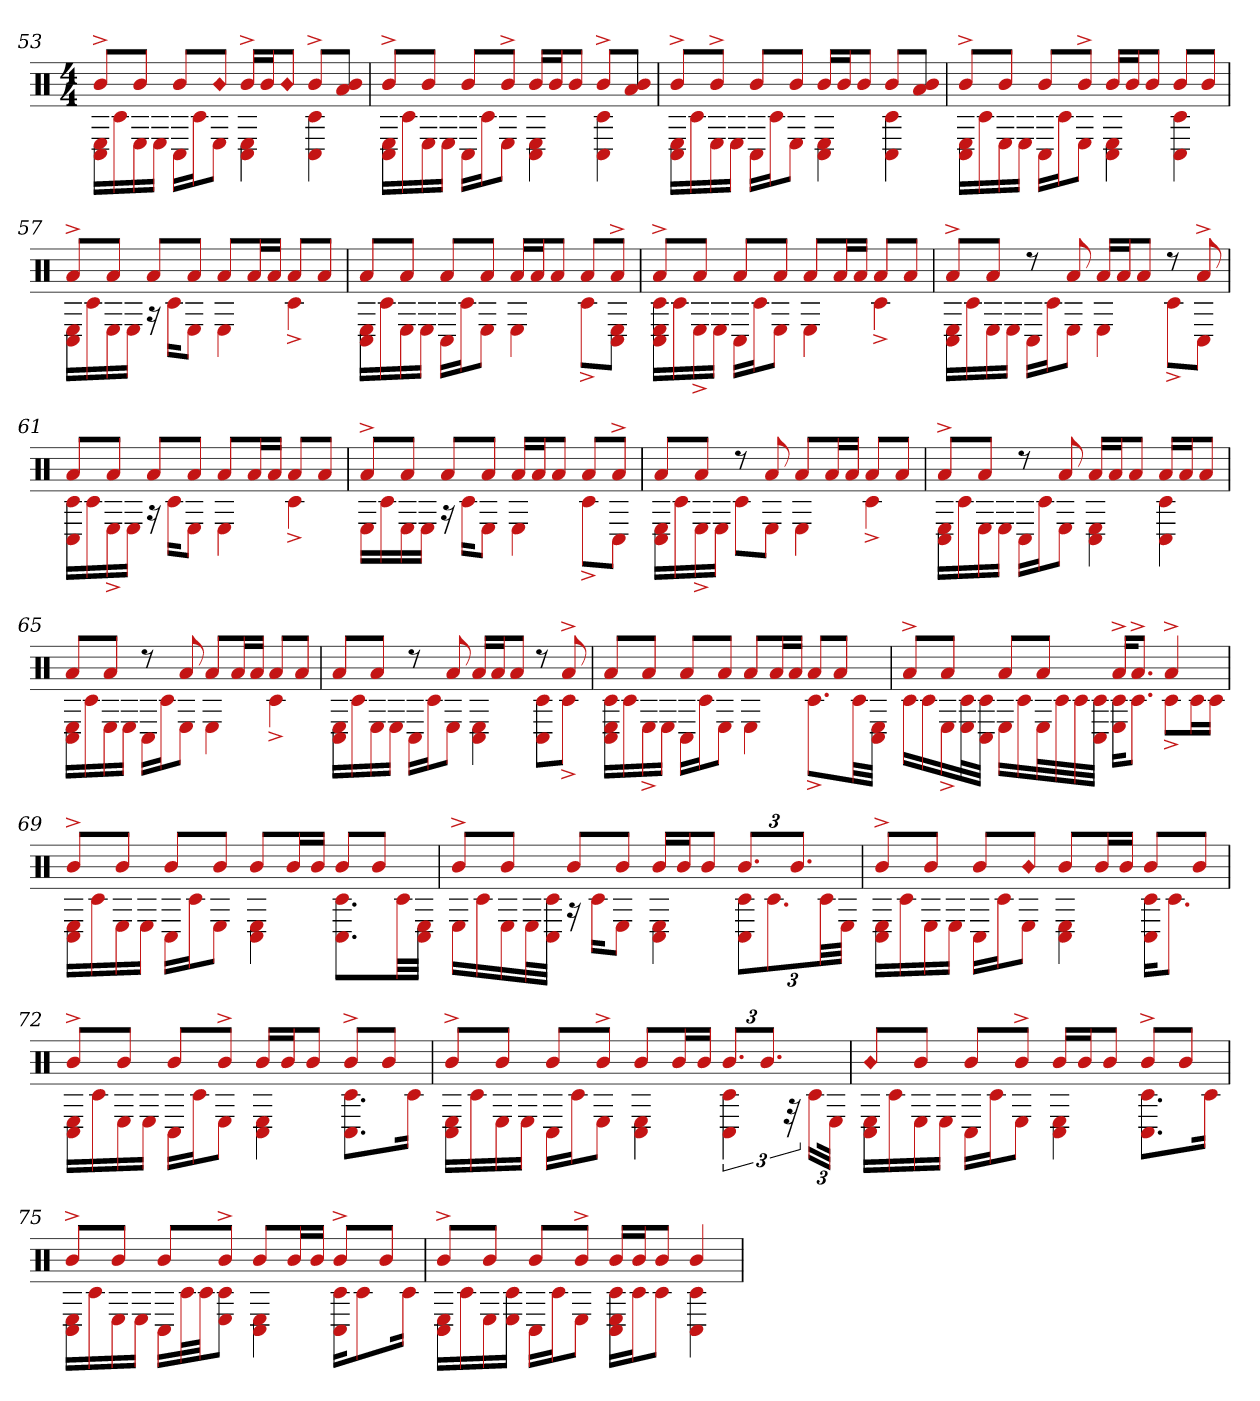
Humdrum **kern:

**kern
*part1
*staff1
*clefX
*k[]
*M4/4
=53
*^
8b^L	16C# 16ELL
.	16c#
8bJ	16E
.	16EJJ
8bL	16C#LL
.	16c#J
!LO:N:head=diamond	!
8bJ	8EJ
16b^LL	4C# 4E
16bJ	.
!LO:N:head=diamond	!
8bJ	.
8b^L	4C# 4c#
8a 8bJ	.
=54	=54
8b^L	16C# 16ELL
.	16c#
8bJ	16E
.	16EJJ
8bL	16C#LL
.	16c#J
8b^J	8EJ
16bLL	4C# 4E
16bJ	.
8bJ	.
8b^L	4C# 4c#
8a 8bJ	.
=55	=55
8b^L	16C# 16ELL
.	16c#
8b^J	16E
.	16EJJ
8bL	16C#LL
.	16c#J
8bJ	8EJ
16bLL	4C# 4E
16bJ	.
8bJ	.
8bL	4C# 4c#
8a 8bJ	.
=56	=56
8b^L	16C# 16ELL
.	16c#
8bJ	16E
.	16EJJ
8bL	16C#LL
.	16c#J
8b^J	8EJ
16bLL	4C# 4E
16bJ	.
8bJ	.
8bL	4C# 4c#
8bJ	.
=57	=57
8a^L	16C# 16ELL
.	16c#
8aJ	16E
.	16EJJ
8aL	16r
.	16c#KL
8aJ	8EJ
8aL	4E
16aL	.
16aJJ	.
8aL	4c#^
8aJ	.
=58	=58
8aL	16C# 16ELL
.	16c#
8aJ	16E
.	16EJJ
8aL	16C#LL
.	16c#J
8aJ	8EJ
16aLL	4E
16aJ	.
8aJ	.
8aL	8c#^L
8a^J	8C# 8EJ
=59	=59
8a^L	16c# 16E 16C#LL
.	16c#
8aJ	16E^
.	16EJJ
8aL	16C#LL
.	16c#J
8aJ	8EJ
8aL	4E
16aL	.
16aJJ	.
8aL	4c#^
8aJ	.
=60	=60
8a^L	16C# 16ELL
.	16c#
8aJ	16E
.	16EJJ
8r	16C#LL
.	16c#J
8a	8EJ
16aLL	4E
16aJ	.
8aJ	.
8r	8c#^L
8a^	8C#J
=61	=61
8aL	16c# 16C#LL
.	16c#
8aJ	16E^
.	16EJJ
8aL	16r
.	16c#KL
8aJ	8EJ
8aL	4E
16aL	.
16aJJ	.
8aL	4c#^
8aJ	.
=62	=62
8a^L	16ELL
.	16c#
8aJ	16E
.	16EJJ
8aL	16r
.	16c#KL
8aJ	8EJ
16aLL	4E
16aJ	.
8aJ	.
8aL	8c#^L
8a^J	8C#J
=63	=63
8aL	16C# 16ELL
.	16c#
8aJ	16E^
.	16EJJ
8r	8c#L
8a	8EJ
8aL	4E
16aL	.
16aJJ	.
8aL	4c#^
8aJ	.
=64	=64
8a^L	16C# 16ELL
.	16c#
8aJ	16E
.	16EJJ
8r	16C#LL
.	16c#J
8a	8EJ
16aLL	4C# 4E
16aJ	.
8aJ	.
16aLL	4C# 4c#
16aJ	.
8aJ	.
=65	=65
8aL	16C# 16ELL
.	16c#
8aJ	16E
.	16EJJ
8r	16C#LL
.	16c#J
8a	8EJ
8aL	4E
16aL	.
16aJJ	.
8aL	4c#^
8aJ	.
=66	=66
8aL	16C# 16ELL
.	16c#
8aJ	16E
.	16EJJ
8r	16C#LL
.	16c#J
8a	8EJ
16aLL	4C# 4E
16aJ	.
8aJ	.
8r	8C# 8c#L
8a^	8c#^J
=67	=67
8aL	16C# 16c# 16ELL
.	16c#
8aJ	16E^
.	16EJJ
8aL	16C#LL
.	16c#J
8aJ	8EJ
8aL	4E
16aL	.
16aJJ	.
8aL	8.c#^L
8aJ	.
.	32c#LL
.	32C# 32EJJJ
=68	=68
8a^L	16c#LL
.	16c#
8aJ	16E^
.	32E 32c#L
.	32c# 32C#JJJ
8aL	16ELL
.	16c#
8aJ	32EL
.	32c#
.	32c#
.	32c# 32C#JJJ
16a^KL	16c# 16EKL
8.a^J	8.c#J
4a^	8c#^L
.	16c#L
.	16c#JJ
=69	=69
8b^L	16C# 16ELL
.	16c#
8bJ	16E
.	16EJJ
8bL	16C#LL
.	16c#J
8bJ	8EJ
8bL	4C# 4E
16bL	.
16bJJ	.
8bL	8.C# 8.c#L
8bJ	.
.	32c#LL
.	32E 32C#JJJ
=70	=70
8b^L	16ELL
.	16c#
8bJ	16E
.	32EL
.	32c# 32C#JJJ
8bL	16r
.	16c#KL
8bJ	8EJ
16bLL	4C# 4E
16bJ	.
8bJ	.
12.bL	12C# 12c#L
.	12.c#
12.bJ	.
.	48c#LL
.	48EJJJ
=71	=71
8b^L	16C# 16ELL
.	16c#
8bJ	16E
.	16EJJ
8bL	16C#LL
.	16c#J
!LO:N:head=diamond	!
8bJ	8EJ
8bL	4C# 4E
16bL	.
16bJJ	.
8bL	16C# 16c#KL
.	8.c#J
8bJ	.
=72	=72
8b^L	16C# 16ELL
.	16c#
8bJ	16E
.	16EJJ
8bL	16C#LL
.	16c#J
8b^J	8EJ
16bLL	4C# 4E
16bJ	.
8bJ	.
8b^L	8.C# 8.c#L
8bJ	.
.	16c#Jk
=73	=73
8b^L	16C# 16ELL
.	16c#
8bJ	16E
.	16EJJ
8bL	16C#LL
.	16c#J
8b^J	8EJ
8bL	4C# 4E
16bL	.
16bJJ	.
12.bL	6C# 6c#
12.bJ	.
.	48r
.	24c#LL
.	48EJJk
=74	=74
!LO:N:head=diamond	!
8bL	16C# 16ELL
.	16c#
8bJ	16E
.	16EJJ
8bL	16C#LL
.	16c#J
8b^J	8EJ
16bLL	4C# 4E
16bJ	.
8bJ	.
8b^L	8.C# 8.c#L
8bJ	.
.	16c#Jk
=75	=75
8b^L	16C# 16ELL
.	16c#
8bJ	16E
.	16EJJ
8bL	16C#LL
.	32c#L
.	32c#JJ
8b^J	8E 8c#J
8bL	4C# 4E
16bL	.
16bJJ	.
8b^L	16C# 16c#KL
.	8c#
8bJ	.
.	16c#Jk
=76	=76
8b^L	16C# 16ELL
.	16c#
8bJ	16E
.	16E 16c#JJ
8bL	16C#LL
.	16c#J
8b^J	8EJ
16bLL	16C# 16E 16c#LL
16bJ	16c#J
8bJ	8c#J
4b	4C# 4c#
*v	*v
=
*-
